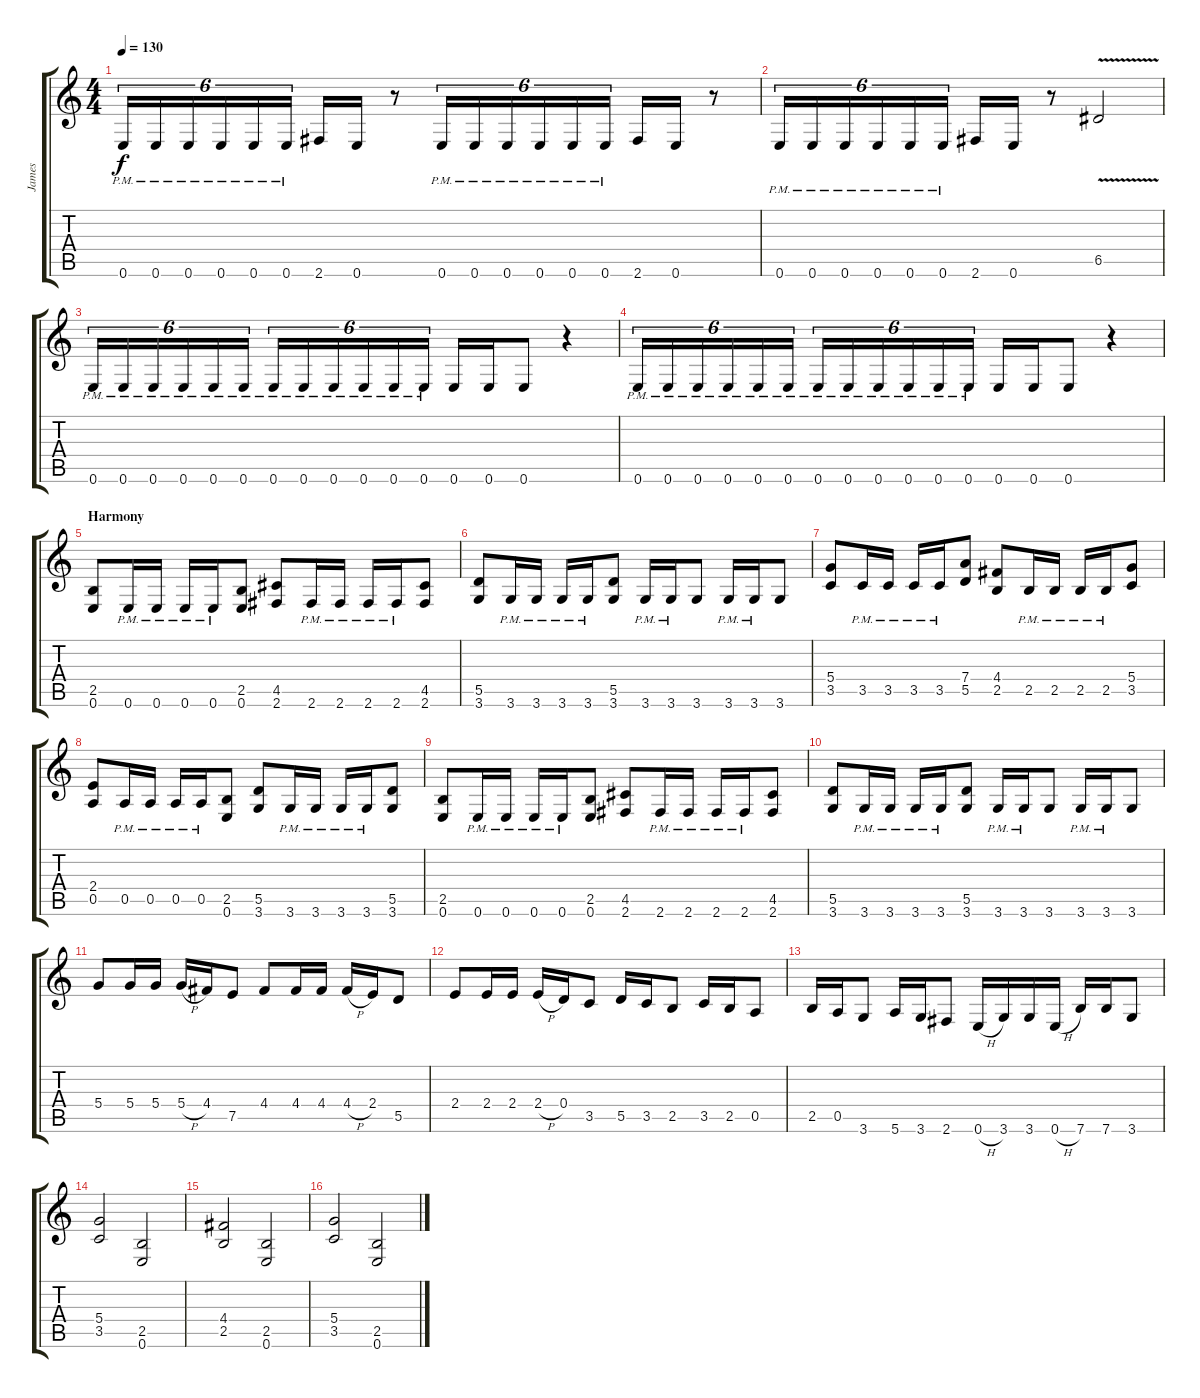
\track ("James" "James") {instrument distortionguitar}
\staff {score tabs}
\tuning (E4 B3 G3 D3 A2 E2) {hide}
\ts (4 4)
\tempo 130
\clef g2
\ks c
0.6{pm}.16{tu (6 4) dy f} 0.6{pm}.16{tu (6 4)} 0.6{pm}.16{tu (6 4)} 0.6{pm}.16{tu (6 4)} 0.6{pm}.16{tu (6 4)} 0.6{pm}.16{tu (6 4)} 2.6.16 0.6.16 r.8 0.6{pm}.16{tu (6 4)} 0.6{pm}.16{tu (6 4)} 0.6{pm}.16{tu (6 4)} 0.6{pm}.16{tu (6 4)} 0.6{pm}.16{tu (6 4)} 0.6{pm}.16{tu (6 4)} 2.6.16 0.6.16 r.8 |
0.6{pm}.16{tu (6 4)} 0.6{pm}.16{tu (6 4)} 0.6{pm}.16{tu (6 4)} 0.6{pm}.16{tu (6 4)} 0.6{pm}.16{tu (6 4)} 0.6{pm}.16{tu (6 4)} 2.6.16 0.6.16 r.8 6.5{v}.2 |
0.6{pm}.16{tu (6 4)} 0.6{pm}.16{tu (6 4)} 0.6{pm}.16{tu (6 4)} 0.6{pm}.16{tu (6 4)} 0.6{pm}.16{tu (6 4)} 0.6{pm}.16{tu (6 4)} 0.6{pm}.16{tu (6 4)} 0.6{pm}.16{tu (6 4)} 0.6{pm}.16{tu (6 4)} 0.6{pm}.16{tu (6 4)} 0.6{pm}.16{tu (6 4)} 0.6{pm}.16{tu (6 4)} 0.6.16 0.6.16 0.6.8 r.4 |
0.6{pm}.16{tu (6 4)} 0.6{pm}.16{tu (6 4)} 0.6{pm}.16{tu (6 4)} 0.6{pm}.16{tu (6 4)} 0.6{pm}.16{tu (6 4)} 0.6{pm}.16{tu (6 4)} 0.6{pm}.16{tu (6 4)} 0.6{pm}.16{tu (6 4)} 0.6{pm}.16{tu (6 4)} 0.6{pm}.16{tu (6 4)} 0.6{pm}.16{tu (6 4)} 0.6{pm}.16{tu (6 4)} 0.6.16 0.6.16 0.6.8 r.4 |
\section ("" "Harmony")
(2.5 0.6).8 0.6{pm}.16 0.6{pm}.16 0.6{pm}.16 0.6{pm}.16 (2.5 0.6).8 (4.5 2.6).8 2.6{pm}.16 2.6{pm}.16 2.6{pm}.16 2.6{pm}.16 (4.5 2.6).8 |
(5.5 3.6).8 3.6{pm}.16 3.6{pm}.16 3.6{pm}.16 3.6{pm}.16 (5.5 3.6).8 3.6{pm}.16 3.6{pm}.16 3.6.8 3.6{pm}.16 3.6{pm}.16 3.6.8 |
(5.4 3.5).8 3.5{pm}.16 3.5{pm}.16 3.5{pm}.16 3.5{pm}.16 (7.4 5.5).8 (4.4 2.5).8 2.5{pm}.16 2.5{pm}.16 2.5{pm}.16 2.5{pm}.16 (5.4 3.5).8 |
(2.4 0.5).8 0.5{pm}.16 0.5{pm}.16 0.5{pm}.16 0.5{pm}.16 (2.5 0.6).8 (5.5 3.6).8 3.6{pm}.16 3.6{pm}.16 3.6{pm}.16 3.6{pm}.16 (5.5 3.6).8 |
(2.5 0.6).8 0.6{pm}.16 0.6{pm}.16 0.6{pm}.16 0.6{pm}.16 (2.5 0.6).8 (4.5 2.6).8 2.6{pm}.16 2.6{pm}.16 2.6{pm}.16 2.6{pm}.16 (4.5 2.6).8 |
(5.5 3.6).8 3.6{pm}.16 3.6{pm}.16 3.6{pm}.16 3.6{pm}.16 (5.5 3.6).8 3.6{pm}.16 3.6{pm}.16 3.6.8 3.6{pm}.16 3.6{pm}.16 3.6.8 |
5.4.8 5.4.16 5.4.16 5.4{h}.16 4.4.16 7.5.8 4.4.8 4.4.16 4.4.16 4.4{h}.16 2.4.16 5.5.8 |
2.4.8 2.4.16 2.4.16 2.4{h}.16 0.4.16 3.5.8 5.5.16 3.5.16 2.5.8 3.5.16 2.5.16 0.5.8 |
2.5.16 0.5.16 3.6.8 5.6.16 3.6.16 2.6.8 0.6{h}.16 3.6.16 3.6.16 0.6{h}.16 7.6.16 7.6.16 3.6.8 |
(5.4 3.5).2 (2.5 0.6).2 |
(4.4 2.5).2 (2.5 0.6).2 |
(5.4 3.5).2 (2.5 0.6).2
